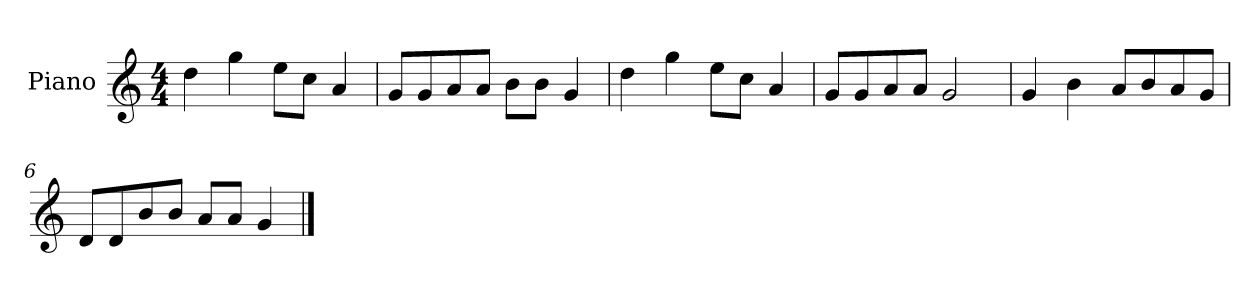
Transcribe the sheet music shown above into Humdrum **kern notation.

**kern
*part1
*staff1
*I"Piano
*I'P-no
*clefG2
*k[]
*M4/4
*MM90
=1
4dd\
4gg\
8ee\L
8cc\J
4a/
=2
8g/L
8g/
8a/
8a/J
8b\L
8b\J
4g/
=3
4dd\
4gg\
8ee\L
8cc\J
4a/
=4
8g/L
8g/
8a/
8a/J
2g/
=5
4g/
4b\
8a/L
8b/
8a/
8g/J
=6
8d/L
8d/
8b/
8b/J
8a/L
8a/J
4g/
==
*-
